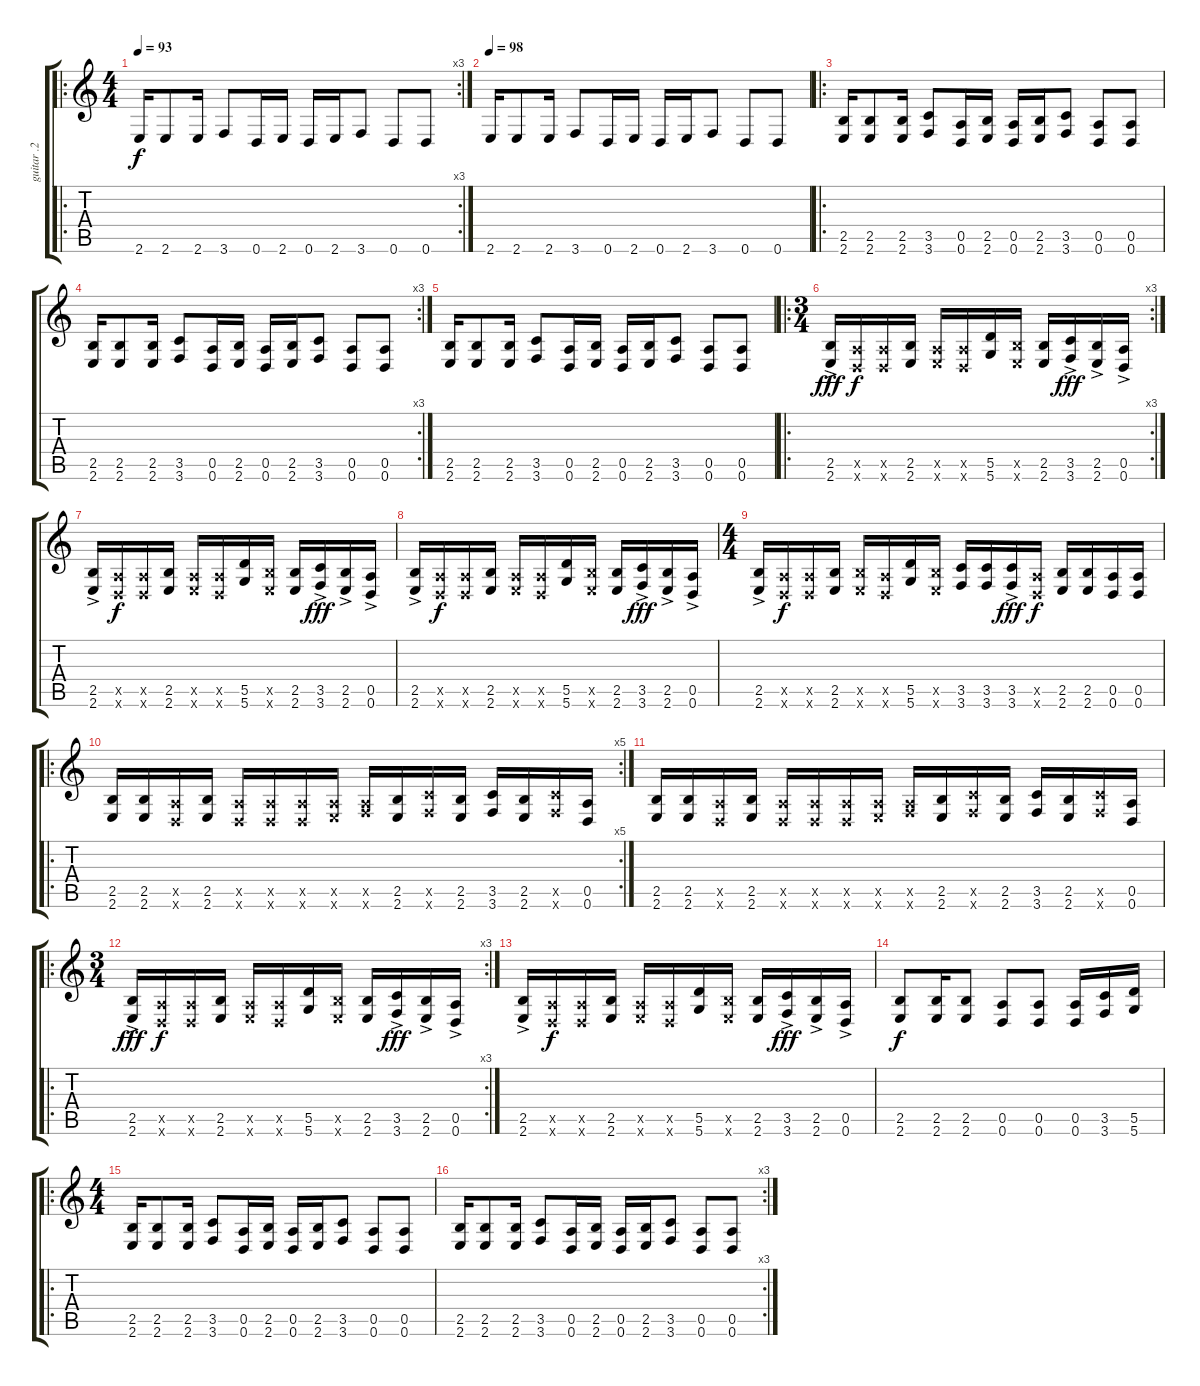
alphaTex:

\track ("guitar .2" "guitar .2") {instrument distortionguitar}
\staff {score tabs}
\tuning (E4 B3 G3 D3 A2 D2) {hide}
\ro
\rc 3
\ts (4 4)
\tempo 93
\clef g2
\ks c
2.6.16{dy f instrument distortionguitar} 2.6.8 2.6.16 3.6.8 0.6.16 2.6.16 0.6.16 2.6.16 3.6.8 0.6.8 0.6.8 |
\tempo 93
\tempo 98
2.6.16 2.6.8 2.6.16 3.6.8 0.6.16 2.6.16 0.6.16 2.6.16 3.6.8 0.6.8 0.6.8 |
\ro
(2.5 2.6).16 (2.5 2.6).8 (2.5 2.6).16 (3.5 3.6).8 (0.5 0.6).16 (2.5 2.6).16 (0.5 0.6).16 (2.5 2.6).16 (3.5 3.6).8 (0.5 0.6).8 (0.5 0.6).8 |
\rc 3
(2.5 2.6).16 (2.5 2.6).8 (2.5 2.6).16 (3.5 3.6).8 (0.5 0.6).16 (2.5 2.6).16 (0.5 0.6).16 (2.5 2.6).16 (3.5 3.6).8 (0.5 0.6).8 (0.5 0.6).8 |
(2.5 2.6).16 (2.5 2.6).8 (2.5 2.6).16 (3.5 3.6).8 (0.5 0.6).16 (2.5 2.6).16 (0.5 0.6).16 (2.5 2.6).16 (3.5 3.6).8 (0.5 0.6).8 (0.5 0.6).8 |
\ro
\rc 3
\ts (3 4)
(2.5{ac} 2.6).16{dy fff} (0.5{x} 0.6{x}).16{dy f} (0.5{x} 0.6{x}).16 (2.5 2.6).16 (0.5{x} 2.6{x}).16 (0.5{x} 0.6{x}).16 (5.5 5.6).16 (2.5{x} 2.6{x}).16 (2.5 2.6).16 (3.5{ac} 3.6).16{dy fff} (2.5{ac} 2.6).16 (0.5{ac} 0.6).16 |
(2.5{ac} 2.6).16 (0.5{x} 0.6{x}).16{dy f} (0.5{x} 0.6{x}).16 (2.5 2.6).16 (0.5{x} 2.6{x}).16 (0.5{x} 0.6{x}).16 (5.5 5.6).16 (2.5{x} 2.6{x}).16 (2.5 2.6).16 (3.5{ac} 3.6).16{dy fff} (2.5{ac} 2.6).16 (0.5{ac} 0.6).16 |
(2.5{ac} 2.6).16 (0.5{x} 0.6{x}).16{dy f} (0.5{x} 0.6{x}).16 (2.5 2.6).16 (0.5{x} 2.6{x}).16 (0.5{x} 0.6{x}).16 (5.5 5.6).16 (2.5{x} 2.6{x}).16 (2.5 2.6).16 (3.5{ac} 3.6).16{dy fff} (2.5{ac} 2.6).16 (0.5{ac} 0.6).16 |
\ts (4 4)
(2.5{ac} 2.6).16 (0.5{x} 0.6{x}).16{dy f} (0.5{x} 0.6{x}).16 (2.5 2.6).16 (2.5{x} 2.6{x}).16 (0.5{x} 0.6{x}).16 (5.5 5.6).16 (2.5{x} 2.6{x}).16 (3.5 3.6).16 (3.5 3.6).16 (3.5{ac} 3.6).16{dy fff} (0.5{x} 0.6{x}).16{dy f} (2.5 2.6).16 (2.5 2.6).16 (0.5 0.6).16 (0.5 0.6).16 |
\ro
\rc 5
(2.5 2.6).16 (2.5 2.6).16 (0.5{x} 0.6{x}).16 (2.5 2.6).16 (0.5{x} 0.6{x}).16 (0.5{x} 0.6{x}).16 (0.5{x} 0.6{x}).16 (0.5{x} 2.6{x}).16 (0.5{x} 3.6{x}).16 (2.5 2.6).16 (3.5{x} 3.6{x}).16 (2.5 2.6).16 (3.5 3.6).16 (2.5 2.6).16 (3.5{x} 3.6{x}).16 (0.5 0.6).16 |
(2.5 2.6).16 (2.5 2.6).16 (0.5{x} 0.6{x}).16 (2.5 2.6).16 (0.5{x} 0.6{x}).16 (0.5{x} 0.6{x}).16 (0.5{x} 0.6{x}).16 (0.5{x} 2.6{x}).16 (0.5{x} 3.6{x}).16 (2.5 2.6).16 (3.5{x} 3.6{x}).16 (2.5 2.6).16 (3.5 3.6).16 (2.5 2.6).16 (3.5{x} 3.6{x}).16 (0.5 0.6).16 |
\ro
\rc 3
\ts (3 4)
(2.5{ac} 2.6).16{dy fff} (0.5{x} 0.6{x}).16{dy f} (0.5{x} 0.6{x}).16 (2.5 2.6).16 (0.5{x} 2.6{x}).16 (0.5{x} 0.6{x}).16 (5.5 5.6).16 (2.5{x} 2.6{x}).16 (2.5 2.6).16 (3.5{ac} 3.6).16{dy fff} (2.5{ac} 2.6).16 (0.5{ac} 0.6).16 |
(2.5{ac} 2.6).16 (0.5{x} 0.6{x}).16{dy f} (0.5{x} 0.6{x}).16 (2.5 2.6).16 (0.5{x} 2.6{x}).16 (0.5{x} 0.6{x}).16 (5.5 5.6).16 (2.5{x} 2.6{x}).16 (2.5 2.6).16 (3.5{ac} 3.6).16{dy fff} (2.5{ac} 2.6).16 (0.5{ac} 0.6).16 |
(2.5 2.6).8{dy f} (2.5 2.6).16 (2.5 2.6).8 (0.5 0.6).8 (0.5 0.6).8 (0.5 0.6).16 (3.5 3.6).16 (5.5 5.6).16 |
\ro
\ts (4 4)
(2.5 2.6).16 (2.5 2.6).8 (2.5 2.6).16 (3.5 3.6).8 (0.5 0.6).16 (2.5 2.6).16 (0.5 0.6).16 (2.5 2.6).16 (3.5 3.6).8 (0.5 0.6).8 (0.5 0.6).8 |
\rc 3
(2.5 2.6).16 (2.5 2.6).8 (2.5 2.6).16 (3.5 3.6).8 (0.5 0.6).16 (2.5 2.6).16 (0.5 0.6).16 (2.5 2.6).16 (3.5 3.6).8 (0.5 0.6).8 (0.5 0.6).8
